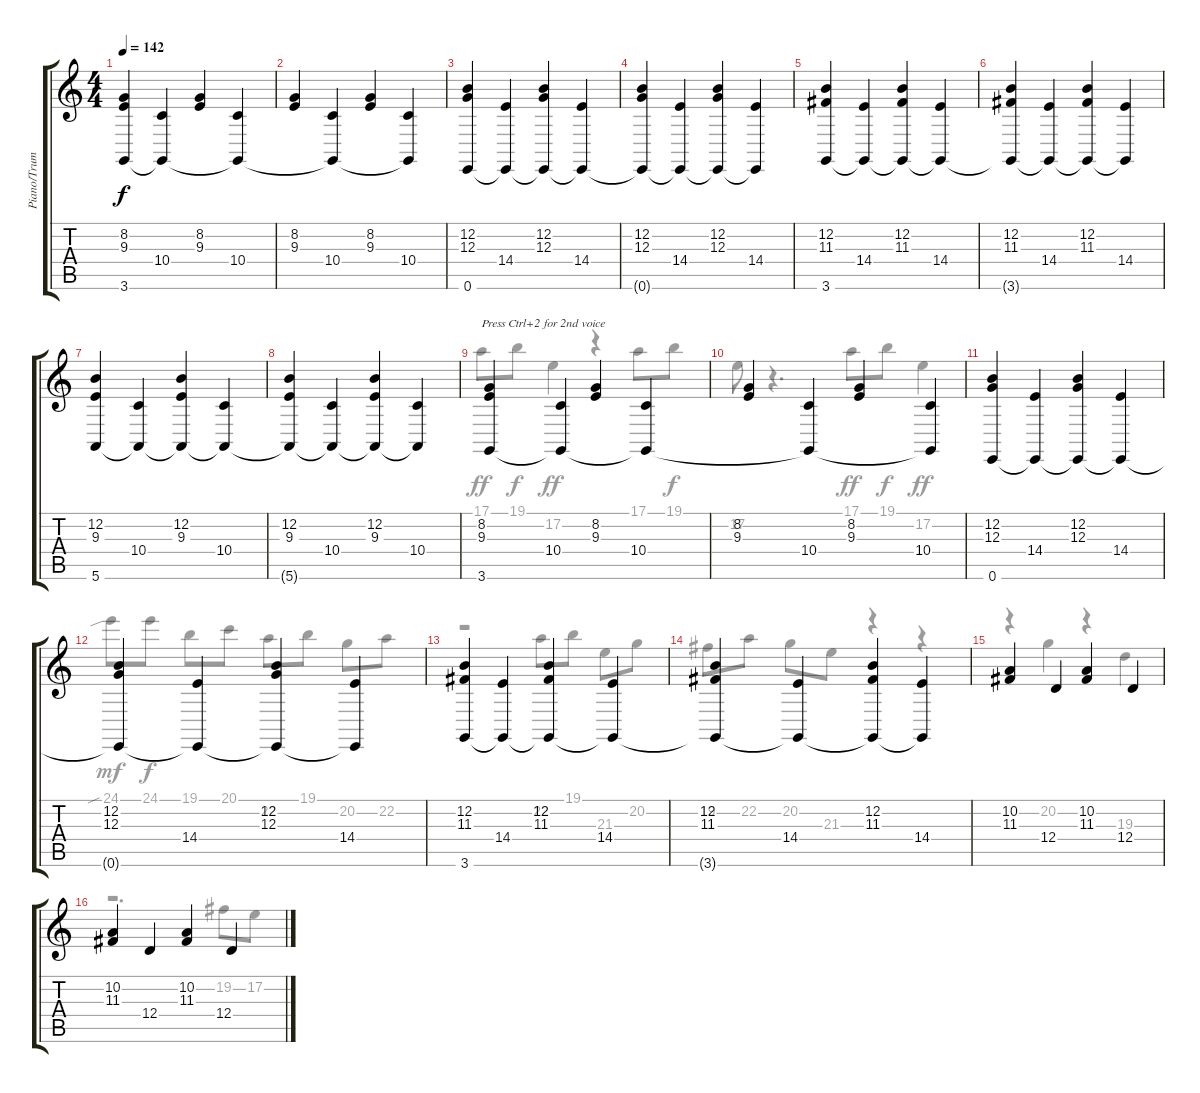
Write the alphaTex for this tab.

\track ("Piano/Trumpet" "Piano/Trum") {instrument acousticgrandpiano}
\staff {score tabs}
\tuning (E4 B3 G3 D3 A2 E2) {hide}
\voice
\ts (4 4)
\tempo 142
\clef g2
\ks c
(8.2 9.3 3.6).4{dy f} (10.4 3.6{t}).4 (8.2 9.3).4 (10.4 3.6{t}).4 |
(8.2 9.3).4 (10.4 3.6{t}).4 (8.2 9.3).4 (10.4 3.6{t}).4 |
(12.2 12.3 0.6).4 (14.4 0.6{t}).4 (12.2 12.3 0.6{t}).4 (14.4 0.6{t}).4 |
(12.2 12.3 0.6{t}).4 (14.4 0.6{t}).4 (12.2 12.3 0.6{t}).4 (14.4 0.6{t}).4 |
(12.2 11.3 3.6).4 (14.4 3.6{t}).4 (12.2 11.3 3.6{t}).4 (14.4 3.6{t}).4 |
(12.2 11.3 3.6{t}).4 (14.4 3.6{t}).4 (12.2 11.3 3.6{t}).4 (14.4 3.6{t}).4 |
(12.2 9.3 5.6).4 (10.4 5.6{t}).4 (12.2 9.3 5.6{t}).4 (10.4 5.6{t}).4 |
(12.2 9.3 5.6{t}).4 (10.4 5.6{t}).4 (12.2 9.3 5.6{t}).4 (10.4 5.6{t}).4 |
(8.2 9.3 3.6).4{txt "Press Ctrl+2 for 2nd voice"} (10.4 3.6{t}).4 (8.2 9.3).4 (10.4 3.6{t}).4 |
(8.2 9.3).4 (10.4 3.6{t}).4 (8.2 9.3).4 (10.4 3.6{t}).4 |
(12.2 12.3 0.6).4 (14.4 0.6{t}).4 (12.2 12.3 0.6{t}).4 (14.4 0.6{t}).4 |
(12.2 12.3 0.6{t}).4 (14.4 0.6{t}).4 (12.2 12.3 0.6{t}).4 (14.4 0.6{t}).4 |
(12.2 11.3 3.6).4 (14.4 3.6{t}).4 (12.2 11.3 3.6{t}).4 (14.4 3.6{t}).4 |
(12.2 11.3 3.6{t}).4 (14.4 3.6{t}).4 (12.2 11.3 3.6{t}).4 (14.4 3.6{t}).4 |
(10.2 11.3).4 12.4.4 (10.2 11.3).4 12.4.4 |
(10.2 11.3).4 12.4.4 (10.2 11.3).4 12.4.4
\voice
\clef g2
\ottava regular
\simile none
\ks c
|
|
|
|
|
|
|
|
17.1.8{dy ff} 19.1.8{dy f} 17.2.4{dy ff} r.4 17.1.8 19.1.8{dy f} |
17.2.8 r.4{d} 17.1.8{dy ff} 19.1.8{dy f} 17.2.4{dy ff} |
|
24.1{sib}.8{dy mf} 24.1.8{dy f} 19.1.8 20.1.8 22.2.8 19.1.8 20.2.8 22.2.8 |
r.2 22.2.8 19.1.8 21.3.8 20.2.8 |
19.2.8 22.2.8 20.2.8 21.3.8 r.4 r.4 |
r.4 20.2.4 r.4 19.3.4 |
r.2{d} 19.2.8 17.2.8
